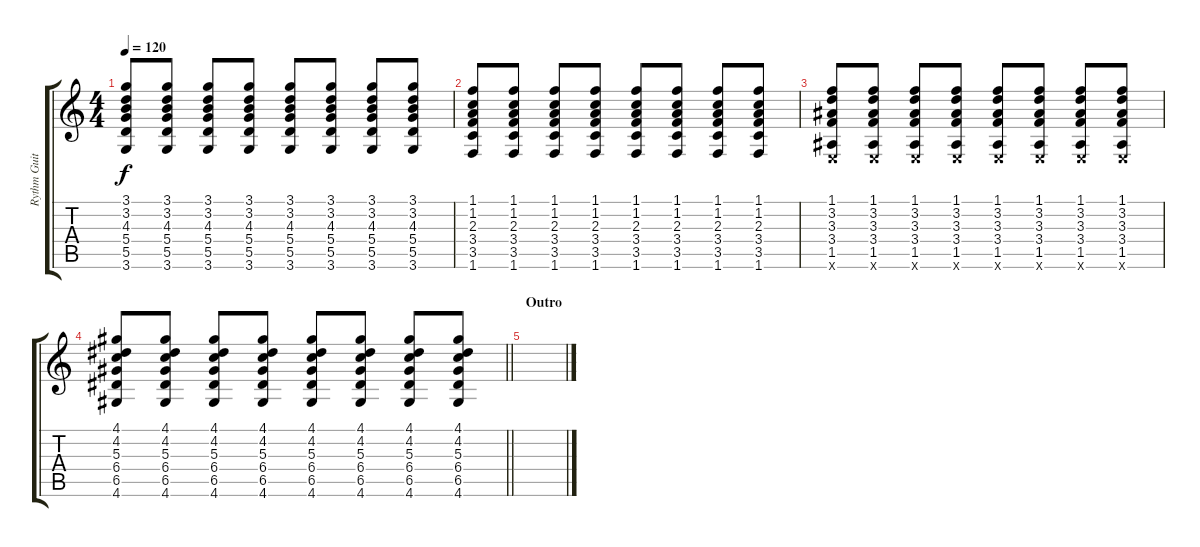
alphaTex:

\track ("Rythm Guitar (Instead of piano)" "Rythm Guit") {instrument distortionguitar}
\staff {score tabs}
\tuning (E4 B3 G3 D3 A2 E2) {hide}
\ts (4 4)
\tempo 120
\clef g2
\ks c
(3.1 3.2 4.3 5.4 5.5 3.6).8{dy f} (3.1 3.2 4.3 5.4 5.5 3.6).8 (3.1 3.2 4.3 5.4 5.5 3.6).8 (3.1 3.2 4.3 5.4 5.5 3.6).8 (3.1 3.2 4.3 5.4 5.5 3.6).8 (3.1 3.2 4.3 5.4 5.5 3.6).8 (3.1 3.2 4.3 5.4 5.5 3.6).8 (3.1 3.2 4.3 5.4 5.5 3.6).8 |
(1.1 1.2 2.3 3.4 3.5 1.6).8 (1.1 1.2 2.3 3.4 3.5 1.6).8 (1.1 1.2 2.3 3.4 3.5 1.6).8 (1.1 1.2 2.3 3.4 3.5 1.6).8 (1.1 1.2 2.3 3.4 3.5 1.6).8 (1.1 1.2 2.3 3.4 3.5 1.6).8 (1.1 1.2 2.3 3.4 3.5 1.6).8 (1.1 1.2 2.3 3.4 3.5 1.6).8 |
(1.1 3.2 3.3 3.4 1.5 0.6{x}).8 (1.1 3.2 3.3 3.4 1.5 0.6{x}).8 (1.1 3.2 3.3 3.4 1.5 0.6{x}).8 (1.1 3.2 3.3 3.4 1.5 0.6{x}).8 (1.1 3.2 3.3 3.4 1.5 0.6{x}).8 (1.1 3.2 3.3 3.4 1.5 0.6{x}).8 (1.1 3.2 3.3 3.4 1.5 0.6{x}).8 (1.1 3.2 3.3 3.4 1.5 0.6{x}).8 |
\barLineRight lightlight
(4.1 4.2 5.3 6.4 6.5 4.6).8 (4.1 4.2 5.3 6.4 6.5 4.6).8 (4.1 4.2 5.3 6.4 6.5 4.6).8 (4.1 4.2 5.3 6.4 6.5 4.6).8 (4.1 4.2 5.3 6.4 6.5 4.6).8 (4.1 4.2 5.3 6.4 6.5 4.6).8 (4.1 4.2 5.3 6.4 6.5 4.6).8 (4.1 4.2 5.3 6.4 6.5 4.6).8 |
\section ("" "Outro")
